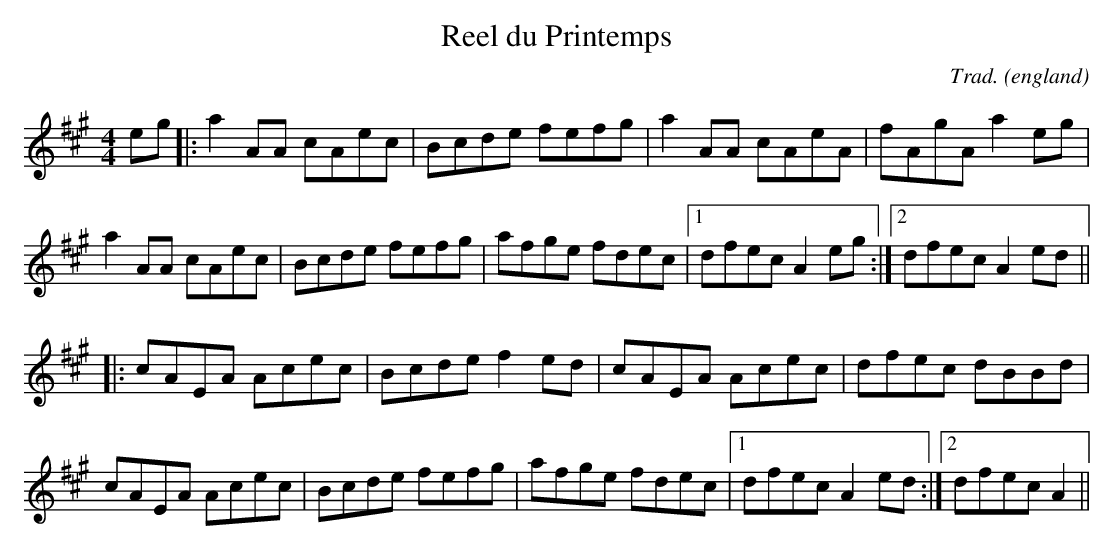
X:1
T:Reel du Printemps
O:england
M:4/4
L:1/8
C:Trad.
K:A
eg|:a2AA cAec|Bcde fefg|a2AA cAeA|fAgA a2eg|
a2AA cAec|Bcde fefg|afge fdec|1dfec A2eg:|2dfec A2ed||
|:cAEA Acec|Bcde f2ed|cAEA Acec|dfec dBBd|
cAEA Acec|Bcde fefg|afge fdec|1dfec A2ed:|2dfec A2||
